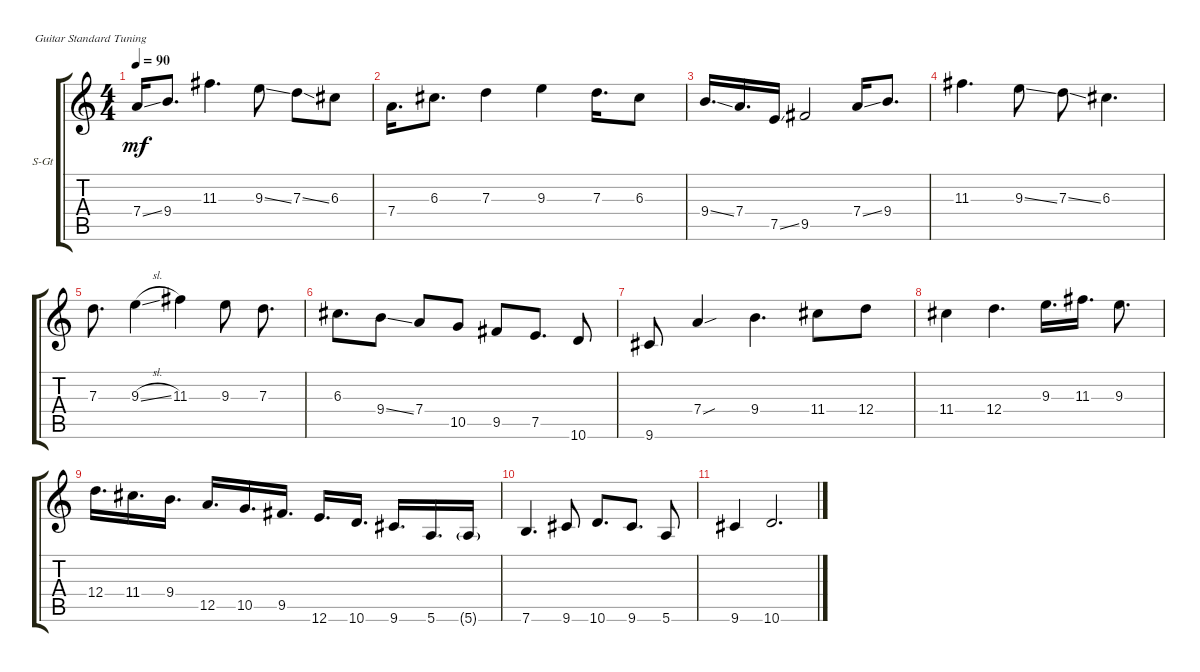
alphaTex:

\defaultSystemsLayout 4
\bracketExtendMode groupsimilarinstruments
\firstSystemTrackNameOrientation horizontal
\otherSystemsTrackNameOrientation horizontal
\track ("Steel Guitar" "S-Gt") {instrument acousticguitarsteel}
\staff {score tabs}
\tuning (E4 B3 G3 D3 A2 E2)
\ts (4 4)
\tempo 90
\clef g2
\ks c
7.4{ss}.16{dy mf instrument acousticguitarsteel} 9.4.8{d} 11.3.4{d} 9.3{ss}.8 7.3{ss}.8 6.3.8 |
7.4.16{d} 6.3.8{d} 7.3.4 9.3.4 7.3.16{d} 6.3.8 |
9.4{ss}.16{d} 7.4.16{d} 7.5{ss}.16 9.5.2 7.4{ss}.16 9.4.8{d} |
11.3.4{d} 9.3{ss}.8 7.3{ss}.8 6.3.4{d} |
7.3.8{d} 9.3{sl}.4 11.3.4 9.3.8 7.3.8{d} |
6.3.8{d} 9.4{ss}.8 7.4.8 10.5.8 9.5.8 7.5.8{d} 10.6.8 |
9.6.8 7.4{sou}.4 9.4.4{d} 11.4.8 12.4.8 |
11.4.4 12.4.4{d} 9.3.16{d} 11.3.16{d} 9.3.8{d} |
12.4.16{d} 11.4.16{d} 9.4.16{d} 12.5.16{d} 10.5.16{d} 9.5.16{d} 12.6.16{d} 10.6.16{d} 9.6.16{d} 5.6.16{d} 5.6{g}.16 |
7.6.4{d} 9.6.8 10.6.8{d} 9.6.8{d} 5.6.8 |
9.6.4 10.6.2{d}
